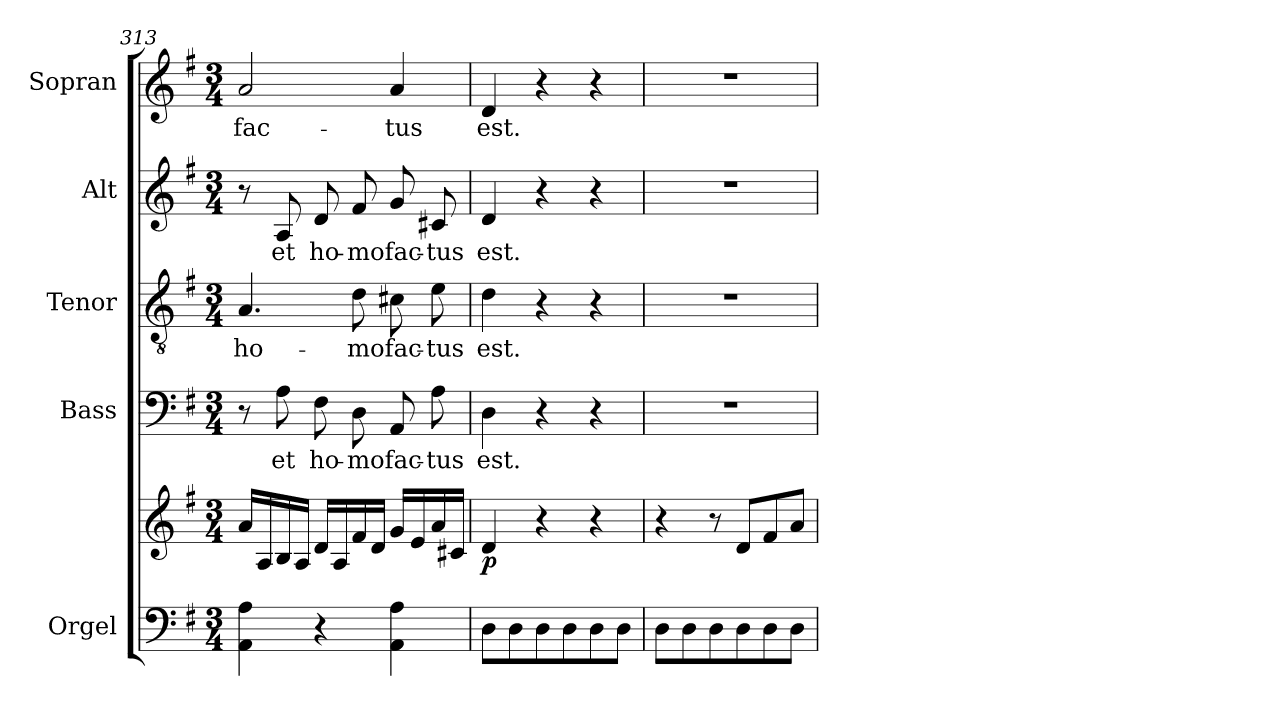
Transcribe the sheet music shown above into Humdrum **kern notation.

**kern	**kern	**dynam	**kern	**text	**kern	**text	**kern	**text	**kern	**text
*part5	*part5	*part5	*part4	*part4	*part3	*part3	*part2	*part2	*part1	*part1
*staff6	*staff5	*staff5/6	*staff4	*staff4	*staff3	*staff3	*staff2	*staff2	*staff1	*staff1
*I"Orgel	*	*	*I"Bass	*	*I"Tenor	*	*I"Alt	*	*I"Sopran	*
*I'Org.	*	*	*I'B	*	*I'T	*	*I'A	*	*I'S	*
*clefF4	*clefG2	*	*clefF4	*	*clefGv2	*	*clefG2	*	*clefG2	*
*k[f#]	*k[f#]	*	*k[f#]	*	*k[f#]	*	*k[f#]	*	*k[f#]	*
*G:	*G:	*	*G:	*	*G:	*	*G:	*	*G:	*
*M3/4	*M3/4	*	*M3/4	*	*M3/4	*	*M3/4	*	*M3/4	*
=313	=313	=313	=313	=313	=313	=313	=313	=313	=313	=313
!	!	!	!	!	!	!LO:LY:b	!	!	!	!LO:LY:b
4AA\ 4A\	16a/LL	.	8r	.	4.A/	ho-	8r	.	2a/	fac-
.	16A/	.	.	.	.	.	.	.	.	.
!	!	!	!	!LO:LY:b	!	!	!	!LO:LY:b	!	!
.	16B/	.	8A\	et	.	.	8A/	et	.	.
.	16A/JJ	.	.	.	.	.	.	.	.	.
!	!	!	!	!LO:LY:b	!	!	!	!LO:LY:b	!	!
4r	16d/LL	.	8F#\	ho-	.	.	8d/	ho-	.	.
.	16A/	.	.	.	.	.	.	.	.	.
!	!	!	!	!LO:LY:b	!	!LO:LY:b	!	!LO:LY:b	!	!
.	16f#/	.	8D\	-mo	8d\	-mo	8f#/	-mo	.	.
.	16d/JJ	.	.	.	.	.	.	.	.	.
!	!	!	!	!LO:LY:b	!	!LO:LY:b	!	!LO:LY:b	!	!LO:LY:b
4AA\ 4A\	16g/LL	.	8AA/	fac-	8c#X\	fac-	8g/	fac-	4a/	-tus
.	16e/	.	.	.	.	.	.	.	.	.
!	!	!	!	!LO:LY:b	!	!LO:LY:b	!	!LO:LY:b	!	!
.	16a/	.	8A\	-tus	8e\	-tus	8c#X/	-tus	.	.
.	16c#X/JJ	.	.	.	.	.	.	.	.	.
=314	=314	=314	=314	=314	=314	=314	=314	=314	=314	=314
!	!	!LO:DY:b	!	!LO:LY:b	!	!LO:LY:b	!	!LO:LY:b	!	!LO:LY:b
8D\L	4d/	p	4D\	est.	4d\	est.	4d/	est.	4d/	est.
8D\	.	.	.	.	.	.	.	.	.	.
8D\	4r	.	4r	.	4r	.	4r	.	4r	.
8D\	.	.	.	.	.	.	.	.	.	.
8D\	4r	.	4r	.	4r	.	4r	.	4r	.
8D\J	.	.	.	.	.	.	.	.	.	.
!!LO:PB:g=z
=315	=315	=315	=315	=315	=315	=315	=315	=315	=315	=315
8D\L	4r	.	2.r	.	2.r	.	2.r	.	2.r	.
8D\	.	.	.	.	.	.	.	.	.	.
8D\	8r	.	.	.	.	.	.	.	.	.
8D\	8d/L	.	.	.	.	.	.	.	.	.
8D\	8f#/	.	.	.	.	.	.	.	.	.
8D\J	8a/J	.	.	.	.	.	.	.	.	.
=	=	=	=	=	=	=	=	=	=	=
*-	*-	*-	*-	*-	*-	*-	*-	*-	*-	*-
